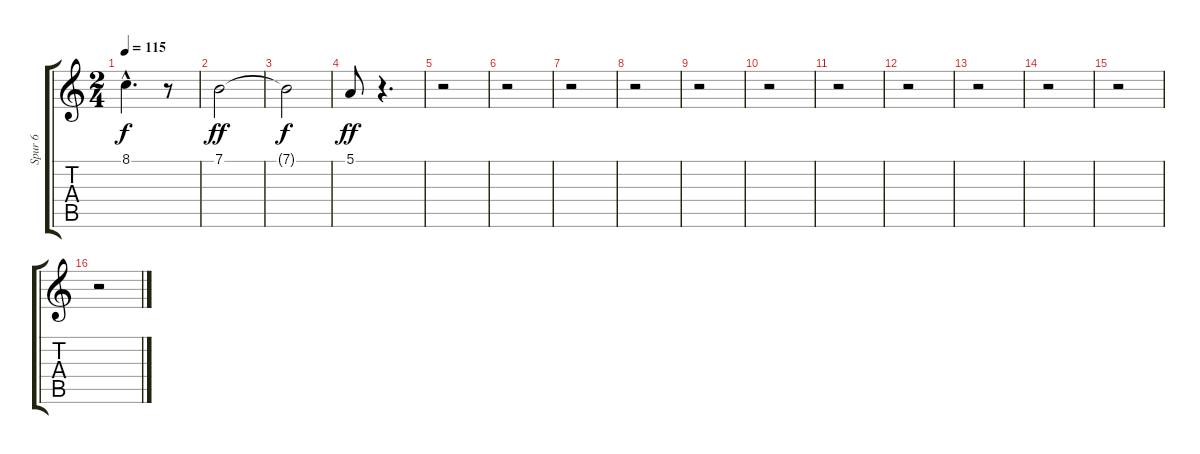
\track ("Spur 6" "Spur 6") {instrument lead5charang}
\staff {score tabs}
\tuning (E4 B3 G3 D3 A2 E2) {hide}
\ts (2 4)
\tempo 115
\clef g2
\ks c
8.1{hac t}.4{d dy f} r.8 |
7.1.2{dy ff} |
7.1{t}.2{dy f} |
5.1.8{dy ff} r.4{d} |
r.2 |
r.2 |
r.2 |
r.2 |
r.2 |
r.2 |
r.2 |
r.2 |
r.2 |
r.2 |
r.2 |
r.2
